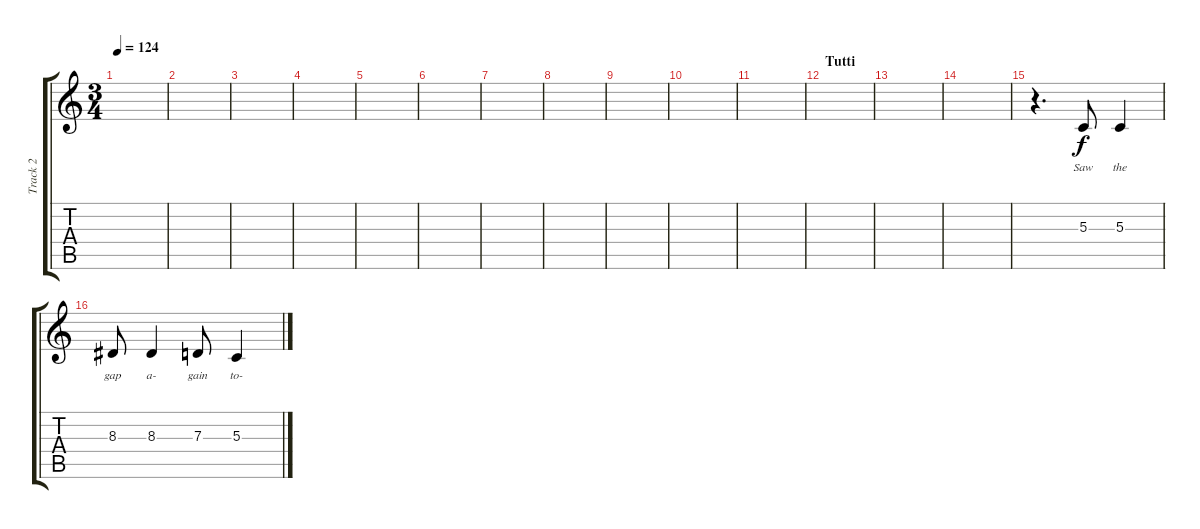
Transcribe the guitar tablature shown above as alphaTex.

\track ("Track 2" "Track 2") {instrument cello}
\staff {score tabs}
\tuning (E4 B3 G3 D3 A2 E2) {hide}
\ts (3 4)
\tempo 124
\clef g2
\ks c
|
|
|
|
|
|
|
|
|
|
|
\section ("" "Tutti")
|
|
|
r.4{d} 5.3.8{lyrics (0 "") lyrics (1 "Saw") lyrics (2 "") lyrics (3 "") lyrics (4 "")} 5.3.4{lyrics (0 "") lyrics (1 "the") lyrics (2 "") lyrics (3 "") lyrics (4 "")} |
8.3.8{lyrics (0 "") lyrics (1 "gap") lyrics (2 "") lyrics (3 "") lyrics (4 "")} 8.3.4{lyrics (0 "") lyrics (1 "a-") lyrics (2 "") lyrics (3 "") lyrics (4 "")} 7.3.8{lyrics (0 "") lyrics (1 "gain") lyrics (2 "") lyrics (3 "") lyrics (4 "")} 5.3.4{lyrics (0 "") lyrics (1 "to-") lyrics (2 "") lyrics (3 "") lyrics (4 "")}
